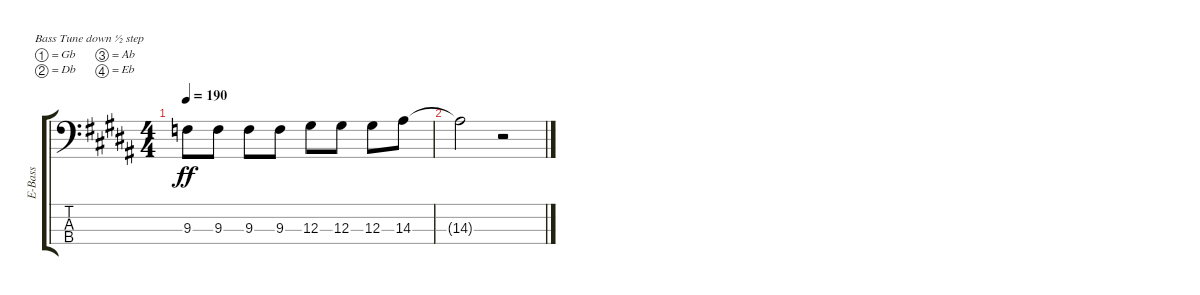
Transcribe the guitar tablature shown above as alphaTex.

\bracketExtendMode groupsimilarinstruments
\otherSystemsTrackNameOrientation horizontal
\track ("Electric Bass" "E-Bass") {instrument electricbassfinger}
\staff {score tabs}
\tuning (Gb2 Db2 Ab1 Eb1)
\ts (4 4)
\tempo 190
\clef f4
\ks b
9.3{acc b}.8{dy ff beam Down} 9.3{acc b}.8{beam Down} 9.3{acc b}.8{beam Down} 9.3{acc b}.8{beam Down} 12.3{acc forcenatural}.8{beam Down} 12.3{acc forcenatural}.8{beam Down} 12.3{acc forcenatural}.8{beam Down} 14.3{acc forcenatural}.8{beam Down} |
14.3{t acc forcenatural}.2{beam Down} r.2{beam Down}
